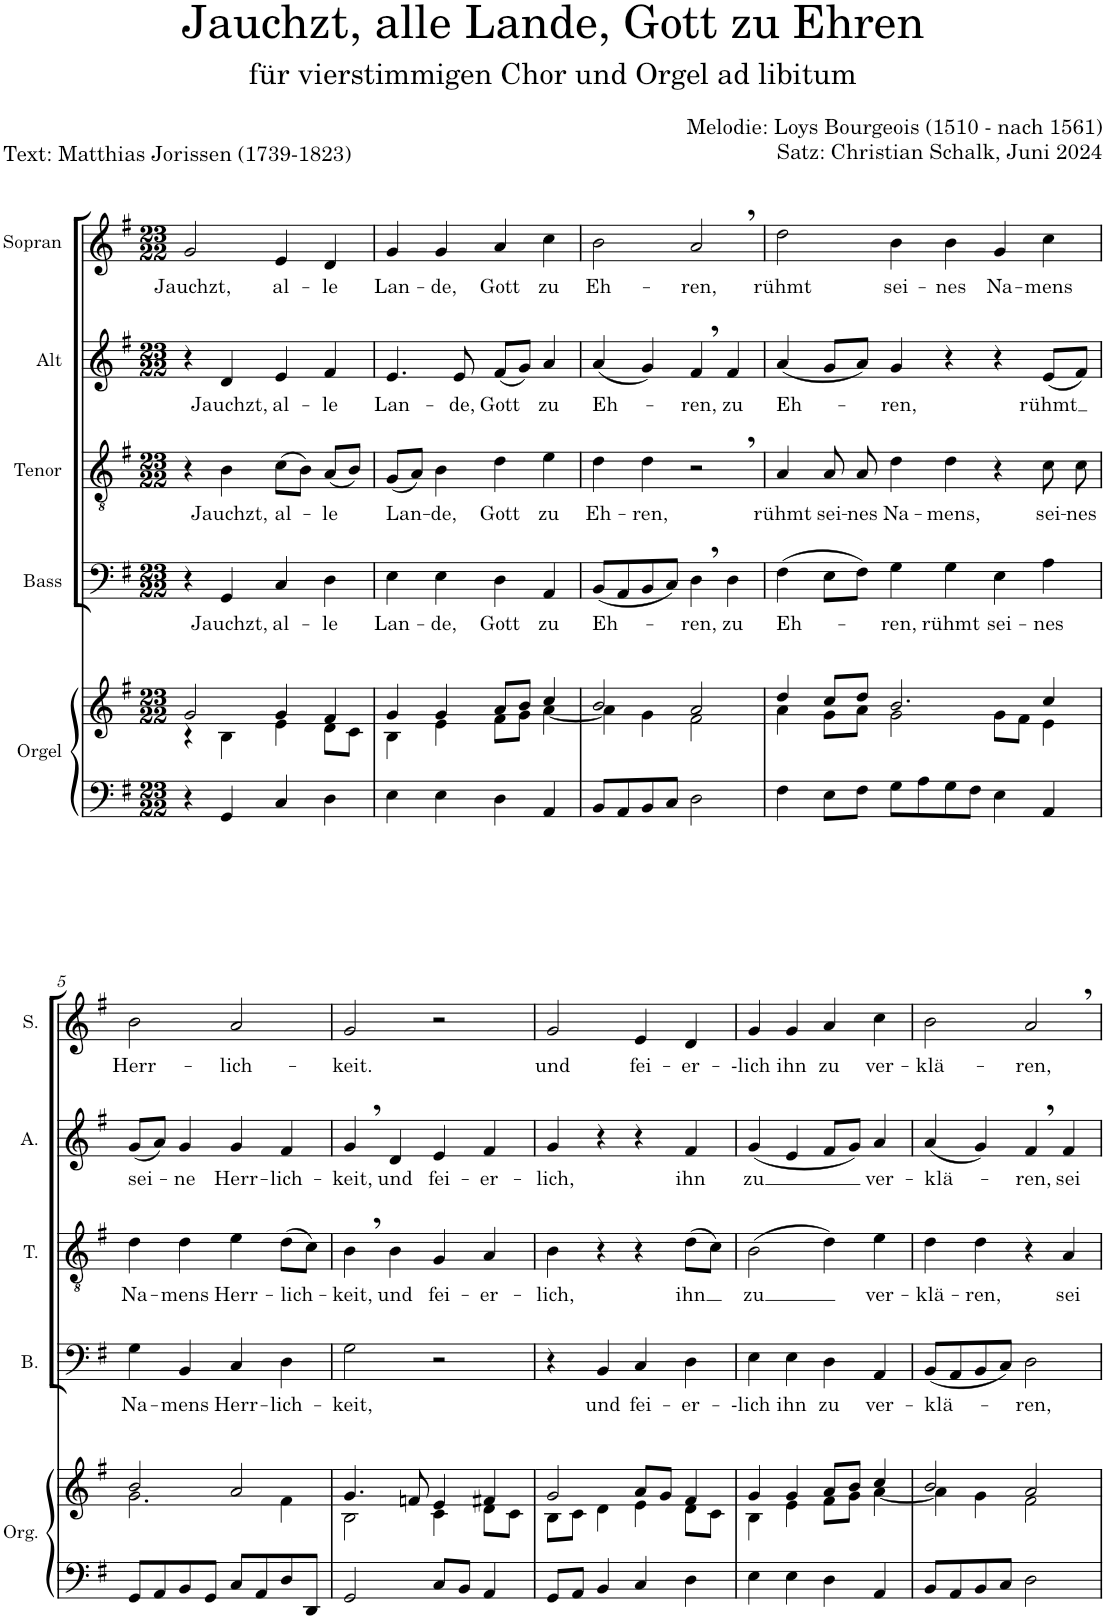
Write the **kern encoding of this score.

**kern	**kern	**kern	**text	**kern	**text	**kern	**text	**kern	**text
*part5	*part5	*part4	*part4	*part3	*part3	*part2	*part2	*part1	*part1
*staff6	*staff5	*staff4	*staff4	*staff3	*staff3	*staff2	*staff2	*staff1	*staff1
*I"Orgel	*	*I"Bass	*	*I"Tenor	*	*I"Alt	*	*I"Sopran	*
*I'Org.	*	*I'B.	*	*I'T.	*	*I'A.	*	*I'S.	*
*clefF4	*clefG2	*clefF4	*	*clefGv2	*	*clefG2	*	*clefG2	*
*k[f#]	*k[f#]	*k[f#]	*	*k[f#]	*	*k[f#]	*	*k[f#]	*
*M23/22	*M23/22	*M23/22	*	*M23/22	*	*M23/22	*	*M23/22	*
=1	=1	=1	=1	=1	=1	=1	=1	=1	=1
*	*^	*	*	*	*	*	*	*	*
!	!	!	!	!	!	!	!	!	!	!LO:LY:b
4r	2g/	4r	4r	.	4r	.	4r	.	2g/	Jauchzt,
!	!	!	!	!LO:LY:b	!	!LO:LY:b	!	!LO:LY:b	!	!
4GG/	.	4B\	4GG/	Jauchzt,	4B\	Jauchzt,	4d/	Jauchzt,	.	.
!	!	!	!	!LO:LY:b	!	!LO:LY:b	!	!LO:LY:b	!	!LO:LY:b
4C/	4g/	4e\	4C/	al-	(8c\L	al-	4e/	al-	4e/	al-
.	.	.	.	.	8B\J)	.	.	.	.	.
!	!	!	!	!LO:LY:b	!	!LO:LY:b	!	!LO:LY:b	!	!LO:LY:b
4D\	4f#/	8d\L	4D\	-le	(8A/L	-le	4f#/	-le	4d/	-le
.	.	8c\J	.	.	8B/J)	.	.	.	.	.
=2	=2	=2	=2	=2	=2	=2	=2	=2	=2	=2
!	!	!	!	!LO:LY:b	!	!LO:LY:b	!	!LO:LY:b	!	!LO:LY:b
4E\	4g/	4B\	4E\	Lan-	(8G/L	Lan-	4.e/	Lan-	4g/	Lan-
.	.	.	.	.	8A/J)	.	.	.	.	.
!	!	!	!	!LO:LY:b	!	!LO:LY:b	!	!	!	!LO:LY:b
4E\	4g/	4e\	4E\	-de,	4B\	-de,	.	.	4g/	-de,
!	!	!	!	!	!	!	!	!LO:LY:b	!	!
.	.	.	.	.	.	.	8e/	-de,	.	.
!	!	!	!	!LO:LY:b	!	!LO:LY:b	!	!LO:LY:b	!	!LO:LY:b
4D\	8a/L	8f#\L	4D\	Gott	4d\	Gott	(8f#/L	Gott	4a/	Gott
.	8b/J	8g\J	.	.	.	.	8g/J)	.	.	.
!	!	!	!	!LO:LY:b	!	!LO:LY:b	!	!LO:LY:b	!	!LO:LY:b
4AA/	4cc/	[4a\	4AA/	zu	4e\	zu	4a/	zu	4cc\	zu
=3	=3	=3	=3	=3	=3	=3	=3	=3	=3	=3
!	!	!	!	!LO:LY:b	!	!LO:LY:b	!	!LO:LY:b	!	!LO:LY:b
8BB/L	2b/	4a\]	(8BB/L	Eh-	4d\	Eh-	(4a/	Eh-	2b\	Eh-
8AA/	.	.	8AA/	.	.	.	.	.	.	.
!	!	!	!	!	!	!LO:LY:b	!	!	!	!
8BB/	.	4g\	8BB/	.	4d\	-ren,	4g/)	.	.	.
8C/J	.	.	8C/J)	.	.	.	.	.	.	.
!	!	!	!	!LO:LY:b	!	!	!	!LO:LY:b	!	!LO:LY:b
2D\	2a/	2f#\	4D,\	-ren,	2r	.	4f#,/	-ren,	2a,/	-ren,
!	!	!	!	!LO:LY:b	!	!	!	!LO:LY:b	!	!
.	.	.	4D\	zu	.	.	4f#/	zu	.	.
=4	=4	=4	=4	=4	=4	=4	=4	=4	=4	=4
*M3/2	*M3/2	*	*M3/2	*	*M3/2	*	*M3/2	*	*M3/2	*
!	!	!	!	!LO:LY:b	!	!LO:LY:b	!	!LO:LY:b	!	!LO:LY:b
4F#\	4dd/	4a\	(4F#\	Eh-	4A/	rühmt	(4a/	Eh-	2dd\	rühmt
!	!	!	!	!	!	!LO:LY:b	!	!	!	!
8E\L	8cc/L	8g\L	8E\L	.	8A/	sei-	8g/L	.	.	.
!	!	!	!	!	!	!LO:LY:b	!	!	!	!
8F#\J	8dd/J	8a\J	8F#\J)	.	8A/	-nes	8a/J)	.	.	.
!	!	!	!	!LO:LY:b	!	!LO:LY:b	!	!LO:LY:b	!	!LO:LY:b
8G\L	2.b/	2g\	4G\	-ren,	4d\	Na-	4g/	-ren,	4b\	sei-
8A\	.	.	.	.	.	.	.	.	.	.
!	!	!	!	!LO:LY:b	!	!LO:LY:b	!	!	!	!LO:LY:b
8G\	.	.	4G\	rühmt	4d\	-mens,	4r	.	4b\	-nes
8F#\J	.	.	.	.	.	.	.	.	.	.
!	!	!	!	!LO:LY:b	!	!	!	!	!	!LO:LY:b
4E\	.	8g\L	4E\	sei-	4r	.	4r	.	4g/	Na-
.	.	8f#\J	.	.	.	.	.	.	.	.
!	!	!	!	!LO:LY:b	!	!LO:LY:b	!	!LO:LY:b	!	!LO:LY:b
4AA/	4cc/	4e\	4A\	-nes	8c\	-sei-	(8e/L	-rühmt	4cc\	-mens
!	!	!	!	!	!	!LO:LY:b	!	!	!	!
.	.	.	.	.	8c\	-nes	8f#/J)	.	.	.
!!LO:LB:g=z
=5	=5	=5	=5	=5	=5	=5	=5	=5	=5	=5
*M2/2	*M2/2	*	*M2/2	*	*M2/2	*	*M2/2	*	*M2/2	*
!	!	!	!	!LO:LY:b	!	!LO:LY:b	!	!LO:LY:b	!	!LO:LY:b
8GG/L	2b/	2.g\	4G\	Na-	4d\	Na-	(8g/L	sei-	2b\	Herr-
8AA/	.	.	.	.	.	.	8a/J)	.	.	.
!	!	!	!	!LO:LY:b	!	!LO:LY:b	!	!LO:LY:b	!	!
8BB/	.	.	4BB/	-mens	4d\	-mens	4g/	-ne	.	.
8GG/J	.	.	.	.	.	.	.	.	.	.
!	!	!	!	!LO:LY:b	!	!LO:LY:b	!	!LO:LY:b	!	!LO:LY:b
8C/L	2a/	.	4C/	Herr-	4e\	Herr-	4g/	Herr-	2a/	-lich-
8AA/	.	.	.	.	.	.	.	.	.	.
!	!	!	!	!LO:LY:b	!	!LO:LY:b	!	!LO:LY:b	!	!
8D/	.	4f#\	4D\	-lich-	(8d\L	-lich-	4f#/	-lich-	.	.
8DD/J	.	.	.	.	8c\J)	.	.	.	.	.
=6	=6	=6	=6	=6	=6	=6	=6	=6	=6	=6
!	!	!	!	!LO:LY:b	!	!LO:LY:b	!	!LO:LY:b	!	!LO:LY:b
2GG/	4.g/	2B\	2G\	-keit,	4B,\	-keit,	4g,/	-keit,	2g/	-keit.
!	!	!	!	!	!	!LO:LY:b	!	!LO:LY:b	!	!
.	.	.	.	.	4B\	und	4d/	und	.	.
.	8fn/	.	.	.	.	.	.	.	.	.
!	!	!	!	!	!	!LO:LY:b	!	!LO:LY:b	!	!
8C/L	4e/	4c\	2r	.	4G/	fei-	4e/	fei-	2r	.
8BB/J	.	.	.	.	.	.	.	.	.	.
!	!	!	!	!	!	!LO:LY:b	!	!LO:LY:b	!	!
4AA/	4f#X/	8d\L	.	.	4A/	-er-	4f#/	-er-	.	.
.	.	8c\J	.	.	.	.	.	.	.	.
=7	=7	=7	=7	=7	=7	=7	=7	=7	=7	=7
!	!	!	!	!	!	!LO:LY:b	!	!LO:LY:b	!	!LO:LY:b
8GG/L	2g/	8B\L	4r	.	4B\	-lich,	4g/	-lich,	2g/	und
8AA/J	.	8c\J	.	.	.	.	.	.	.	.
!	!	!	!	!LO:LY:b	!	!	!	!	!	!
4BB/	.	4d\	4BB/	und	4r	.	4r	.	.	.
!	!	!	!	!LO:LY:b	!	!	!	!	!	!LO:LY:b
4C/	8a/L	4e\	4C/	fei-	4r	.	4r	.	4e/	fei-
.	8g/J	.	.	.	.	.	.	.	.	.
!	!	!	!	!LO:LY:b	!	!LO:LY:b	!	!LO:LY:b	!	!LO:LY:b
4D\	4f#/	8d\L	4D\	-er-	(8d\L	-ihn	4f#/	-ihn	4d/	-er-
.	.	8c\J	.	.	8c\J)	.	.	.	.	.
=8	=8	=8	=8	=8	=8	=8	=8	=8	=8	=8
!	!	!	!	!LO:LY:b	!	!LO:LY:b	!	!LO:LY:b	!	!LO:LY:b
4E\	4g/	4B\	4E\	--lich	(2B\	zu	(4g/	zu	4g/	--lich
!	!	!	!	!LO:LY:b	!	!	!	!	!	!LO:LY:b
4E\	4g/	4e\	4E\	ihn	.	.	4e/	.	4g/	ihn
!	!	!	!	!LO:LY:b	!	!	!	!	!	!LO:LY:b
4D\	8a/L	8f#\L	4D\	zu	4d\)	.	8f#/L	.	4a/	zu
.	8b/J	8g\J	.	.	.	.	8g/J)	.	.	.
!	!	!	!	!LO:LY:b	!	!LO:LY:b	!	!LO:LY:b	!	!LO:LY:b
4AA/	4cc/	[4a\	4AA/	ver-	4e\	ver-	4a/	ver-	4cc\	ver-
=9	=9	=9	=9	=9	=9	=9	=9	=9	=9	=9
!	!	!	!	!LO:LY:b	!	!LO:LY:b	!	!LO:LY:b	!	!LO:LY:b
8BB/L	2b/	4a\]	(8BB/L	-klä-	4d\	-klä-	(4a/	-klä-	2b\	-klä-
8AA/	.	.	8AA/	.	.	.	.	.	.	.
!	!	!	!	!	!	!LO:LY:b	!	!	!	!
8BB/	.	4g\	8BB/	.	4d\	-ren,	4g/)	.	.	.
8C/J	.	.	8C/J)	.	.	.	.	.	.	.
!	!	!	!	!LO:LY:b	!	!	!	!LO:LY:b	!	!LO:LY:b
2D\	2a/	2f#\	2D\	-ren,	4r	.	4f#,/	-ren,	2a,/	-ren,
!	!	!	!	!	!	!LO:LY:b	!	!LO:LY:b	!	!
.	.	.	.	.	4A/	sei	4f#/	sei	.	.
*	*v	*v	*	*	*	*	*	*	*	*
=	=	=	=	=	=	=	=	=	=
*-	*-	*-	*-	*-	*-	*-	*-	*-	*-
